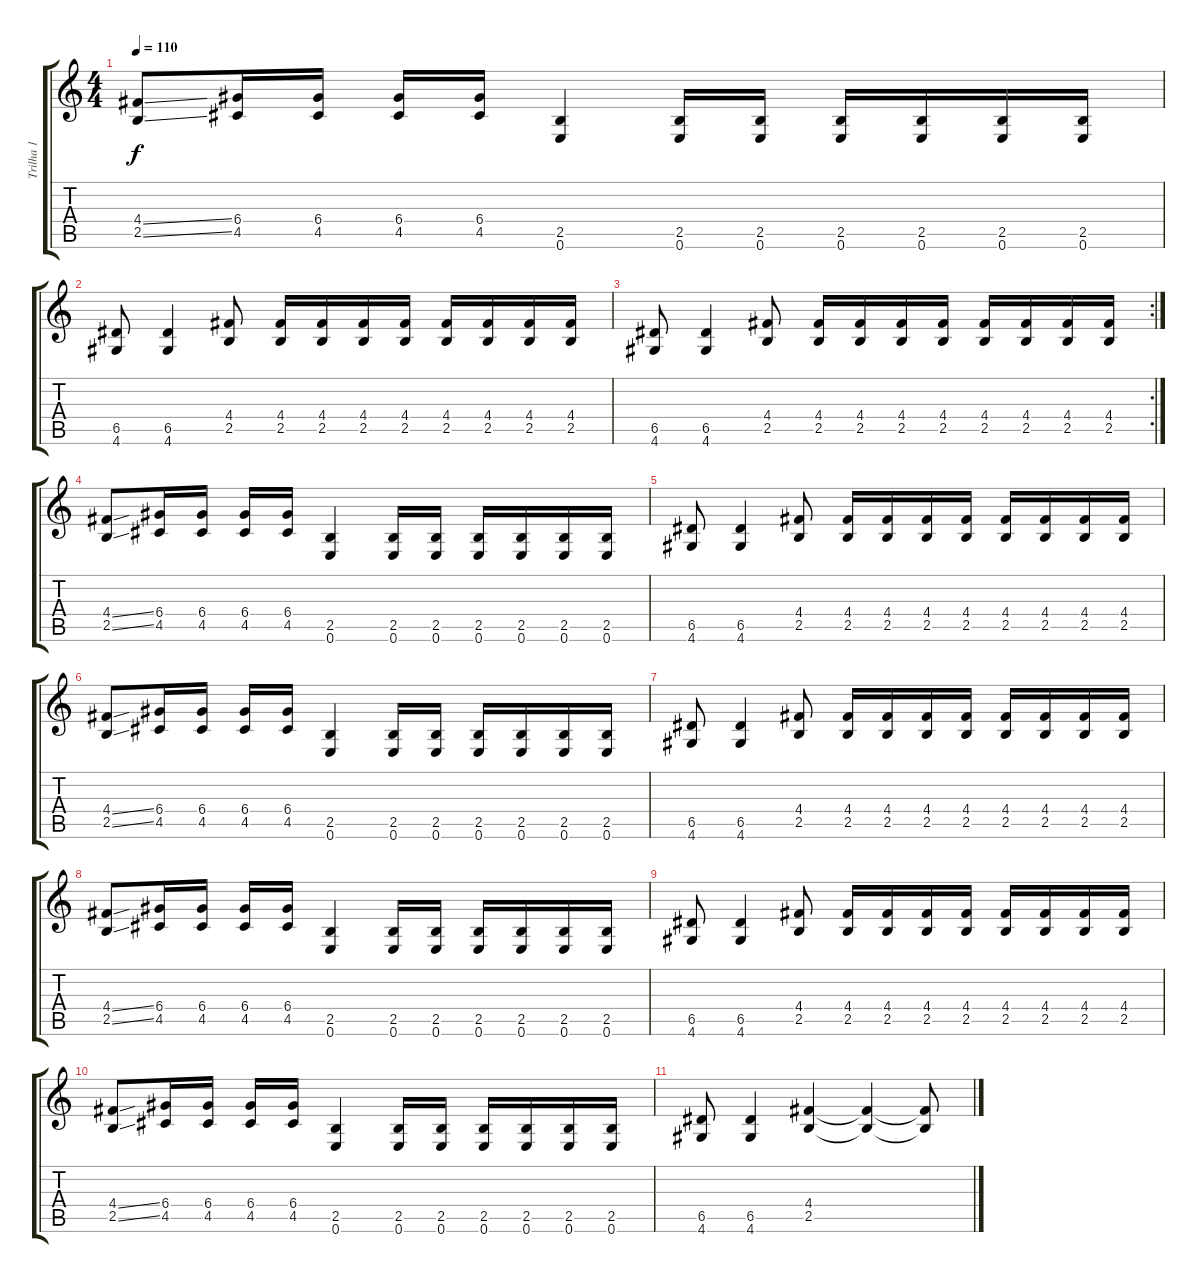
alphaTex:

\track ("Trilha 1" "Trilha 1") {instrument distortionguitar}
\staff {score tabs}
\tuning (E4 B3 G3 D3 A2 E2) {hide}
\ts (4 4)
\tempo 110
\clef g2
\ks c
(4.4{ss} 2.5{ss}).8{dy f} (6.4 4.5).16 (6.4 4.5).16 (6.4 4.5).16 (6.4 4.5).16 (2.5 0.6).4 (2.5 0.6).16 (2.5 0.6).16 (2.5 0.6).16 (2.5 0.6).16 (2.5 0.6).16 (2.5 0.6).16 |
(6.5 4.6).8 (6.5 4.6).4 (4.4 2.5).8 (4.4 2.5).16 (4.4 2.5).16 (4.4 2.5).16 (4.4 2.5).16 (4.4 2.5).16 (4.4 2.5).16 (4.4 2.5).16 (4.4 2.5).16 |
\rc 2
(6.5 4.6).8 (6.5 4.6).4 (4.4 2.5).8 (4.4 2.5).16 (4.4 2.5).16 (4.4 2.5).16 (4.4 2.5).16 (4.4 2.5).16 (4.4 2.5).16 (4.4 2.5).16 (4.4 2.5).16 |
(4.4{ss} 2.5{ss}).8 (6.4 4.5).16 (6.4 4.5).16 (6.4 4.5).16 (6.4 4.5).16 (2.5 0.6).4 (2.5 0.6).16 (2.5 0.6).16 (2.5 0.6).16 (2.5 0.6).16 (2.5 0.6).16 (2.5 0.6).16 |
(6.5 4.6).8 (6.5 4.6).4 (4.4 2.5).8 (4.4 2.5).16 (4.4 2.5).16 (4.4 2.5).16 (4.4 2.5).16 (4.4 2.5).16 (4.4 2.5).16 (4.4 2.5).16 (4.4 2.5).16 |
(4.4{ss} 2.5{ss}).8 (6.4 4.5).16 (6.4 4.5).16 (6.4 4.5).16 (6.4 4.5).16 (2.5 0.6).4 (2.5 0.6).16 (2.5 0.6).16 (2.5 0.6).16 (2.5 0.6).16 (2.5 0.6).16 (2.5 0.6).16 |
(6.5 4.6).8 (6.5 4.6).4 (4.4 2.5).8 (4.4 2.5).16 (4.4 2.5).16 (4.4 2.5).16 (4.4 2.5).16 (4.4 2.5).16 (4.4 2.5).16 (4.4 2.5).16 (4.4 2.5).16 |
(4.4{ss} 2.5{ss}).8 (6.4 4.5).16 (6.4 4.5).16 (6.4 4.5).16 (6.4 4.5).16 (2.5 0.6).4 (2.5 0.6).16 (2.5 0.6).16 (2.5 0.6).16 (2.5 0.6).16 (2.5 0.6).16 (2.5 0.6).16 |
(6.5 4.6).8 (6.5 4.6).4 (4.4 2.5).8 (4.4 2.5).16 (4.4 2.5).16 (4.4 2.5).16 (4.4 2.5).16 (4.4 2.5).16 (4.4 2.5).16 (4.4 2.5).16 (4.4 2.5).16 |
(4.4{ss} 2.5{ss}).8 (6.4 4.5).16 (6.4 4.5).16 (6.4 4.5).16 (6.4 4.5).16 (2.5 0.6).4 (2.5 0.6).16 (2.5 0.6).16 (2.5 0.6).16 (2.5 0.6).16 (2.5 0.6).16 (2.5 0.6).16 |
(6.5 4.6).8 (6.5 4.6).4 (4.4 2.5).4 (4.4{t} 2.5{t}).4 (4.4{t} 2.5{t}).8
